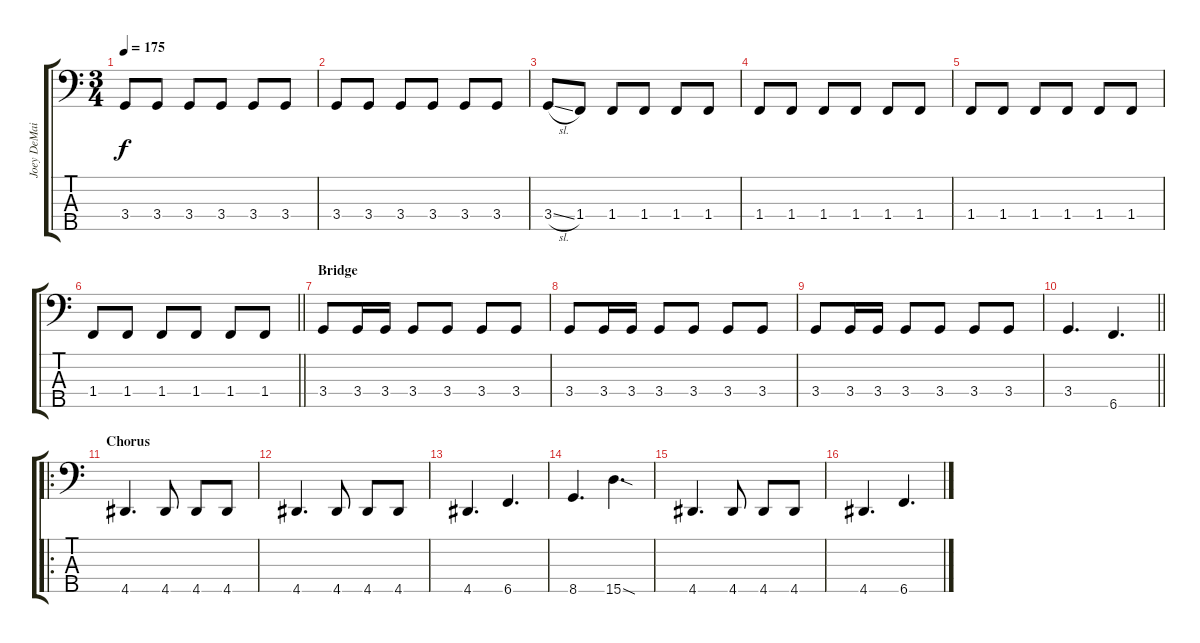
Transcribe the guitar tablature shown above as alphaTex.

\track ("Joey DeMaio" "Joey DeMai") {instrument electricbasspick}
\staff {score tabs}
\tuning (G2 D2 A1 E1 B0) {hide}
\ts (3 4)
\tempo 175
\clef f4
\ks c
3.4.8{dy f} 3.4.8 3.4.8 3.4.8 3.4.8 3.4.8 |
3.4.8 3.4.8 3.4.8 3.4.8 3.4.8 3.4.8 |
3.4{sl}.8 1.4.8 1.4.8 1.4.8 1.4.8 1.4.8 |
1.4.8 1.4.8 1.4.8 1.4.8 1.4.8 1.4.8 |
1.4.8 1.4.8 1.4.8 1.4.8 1.4.8 1.4.8 |
\barLineRight lightlight
1.4.8 1.4.8 1.4.8 1.4.8 1.4.8 1.4.8 |
\section ("" "Bridge")
3.4.8 3.4.16 3.4.16 3.4.8 3.4.8 3.4.8 3.4.8 |
3.4.8 3.4.16 3.4.16 3.4.8 3.4.8 3.4.8 3.4.8 |
3.4.8 3.4.16 3.4.16 3.4.8 3.4.8 3.4.8 3.4.8 |
\barLineRight lightlight
3.4.4{d} 6.5.4{d} |
\ro
\section ("" "Chorus")
4.5.4{d} 4.5.8 4.5.8 4.5.8 |
4.5.4{d} 4.5.8 4.5.8 4.5.8 |
4.5.4{d} 6.5.4{d} |
8.5.4{d} 15.5{sod}.4{d} |
4.5.4{d} 4.5.8 4.5.8 4.5.8 |
4.5.4{d} 6.5.4{d}
